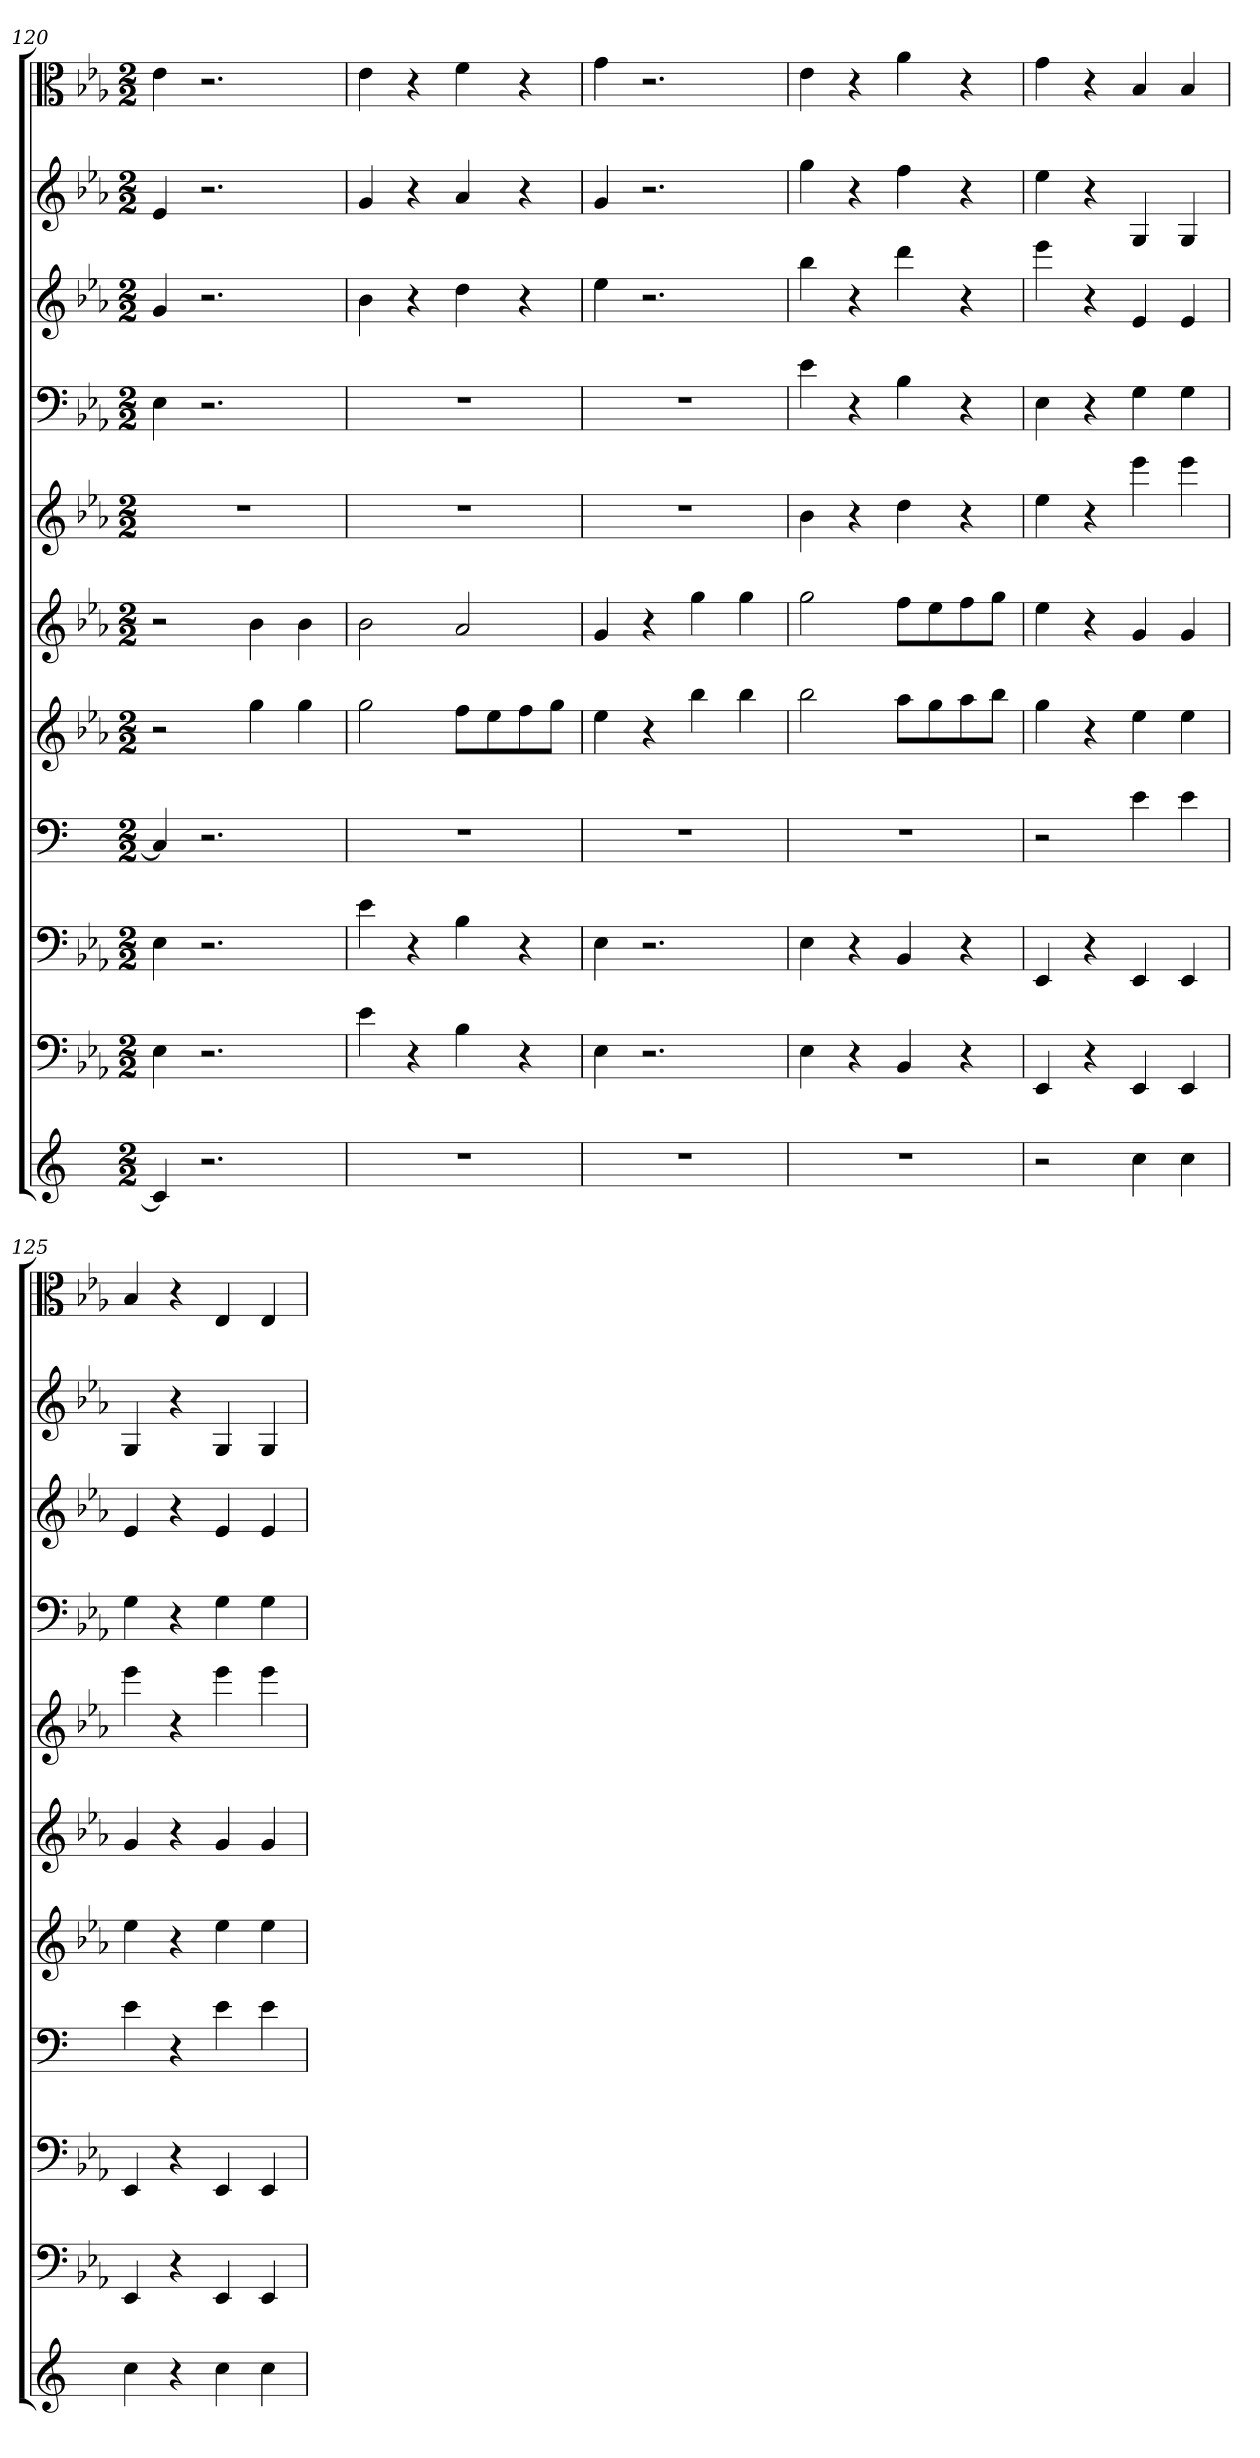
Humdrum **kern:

**kern	**kern	**kern	**kern	**kern	**kern	**kern	**kern	**kern	**kern	**kern
*part11	*part10	*part9	*part8	*part7	*part6	*part5	*part4	*part3	*part2	*part1
*staff11	*staff10	*staff9	*staff8	*staff7	*staff6	*staff5	*staff4	*staff3	*staff2	*staff1
*	*clefF4	*clefF4	*	*	*	*	*clefF4	*	*	*clefC3
*k[]	*k[b-e-a-]	*k[b-e-a-]	*k[]	*k[b-e-a-]	*k[b-e-a-]	*k[b-e-a-]	*k[b-e-a-]	*k[b-e-a-]	*k[b-e-a-]	*k[b-e-a-]
*M2/2	*M2/2	*M2/2	*M2/2	*M2/2	*M2/2	*M2/2	*M2/2	*M2/2	*M2/2	*M2/2
=120	=120	=120	=120	=120	=120	=120	=120	=120	=120	=120
4c]	4E-	4E-	4C]	2r	2r	1r	4E-	4g	4e-	4e-
2.r	2.r	2.r	2.r	.	.	.	2.r	2.r	2.r	2.r
.	.	.	.	4gg	4b-	.	.	.	.	.
.	.	.	.	4gg	4b-	.	.	.	.	.
=121	=121	=121	=121	=121	=121	=121	=121	=121	=121	=121
1r	4e-	4e-	1r	2gg	2b-	1r	1r	4b-	4g	4e-
.	4r	4r	.	.	.	.	.	4r	4r	4r
.	4B-	4B-	.	8ffL	2a-	.	.	4dd	4a-	4f
.	.	.	.	8ee-	.	.	.	.	.	.
.	4r	4r	.	8ff	.	.	.	4r	4r	4r
.	.	.	.	8ggJ	.	.	.	.	.	.
=122	=122	=122	=122	=122	=122	=122	=122	=122	=122	=122
1r	4E-	4E-	1r	4ee-	4g	1r	1r	4ee-	4g	4g
.	2.r	2.r	.	4r	4r	.	.	2.r	2.r	2.r
.	.	.	.	4bb-	4gg	.	.	.	.	.
.	.	.	.	4bb-	4gg	.	.	.	.	.
=123	=123	=123	=123	=123	=123	=123	=123	=123	=123	=123
1r	4E-	4E-	1r	2bb-	2gg	4b-	4e-	4bb-	4gg	4e-
.	4r	4r	.	.	.	4r	4r	4r	4r	4r
.	4BB-	4BB-	.	8aa-L	8ffL	4dd	4B-	4ddd	4ff	4a-
.	.	.	.	8gg	8ee-	.	.	.	.	.
.	4r	4r	.	8aa-	8ff	4r	4r	4r	4r	4r
.	.	.	.	8bb-J	8ggJ	.	.	.	.	.
=124	=124	=124	=124	=124	=124	=124	=124	=124	=124	=124
2r	4EE-	4EE-	2r	4gg	4ee-	4ee-	4E-	4eee-	4ee-	4g
.	4r	4r	.	4r	4r	4r	4r	4r	4r	4r
4cc	4EE-	4EE-	4e	4ee-	4g	4eee-	4G	4e-	4G	4B-
4cc	4EE-	4EE-	4e	4ee-	4g	4eee-	4G	4e-	4G	4B-
=125	=125	=125	=125	=125	=125	=125	=125	=125	=125	=125
4cc	4EE-	4EE-	4e	4ee-	4g	4eee-	4G	4e-	4G	4B-
4r	4r	4r	4r	4r	4r	4r	4r	4r	4r	4r
4cc	4EE-	4EE-	4e	4ee-	4g	4eee-	4G	4e-	4G	4E-
4cc	4EE-	4EE-	4e	4ee-	4g	4eee-	4G	4e-	4G	4E-
=	=	=	=	=	=	=	=	=	=	=
*-	*-	*-	*-	*-	*-	*-	*-	*-	*-	*-
